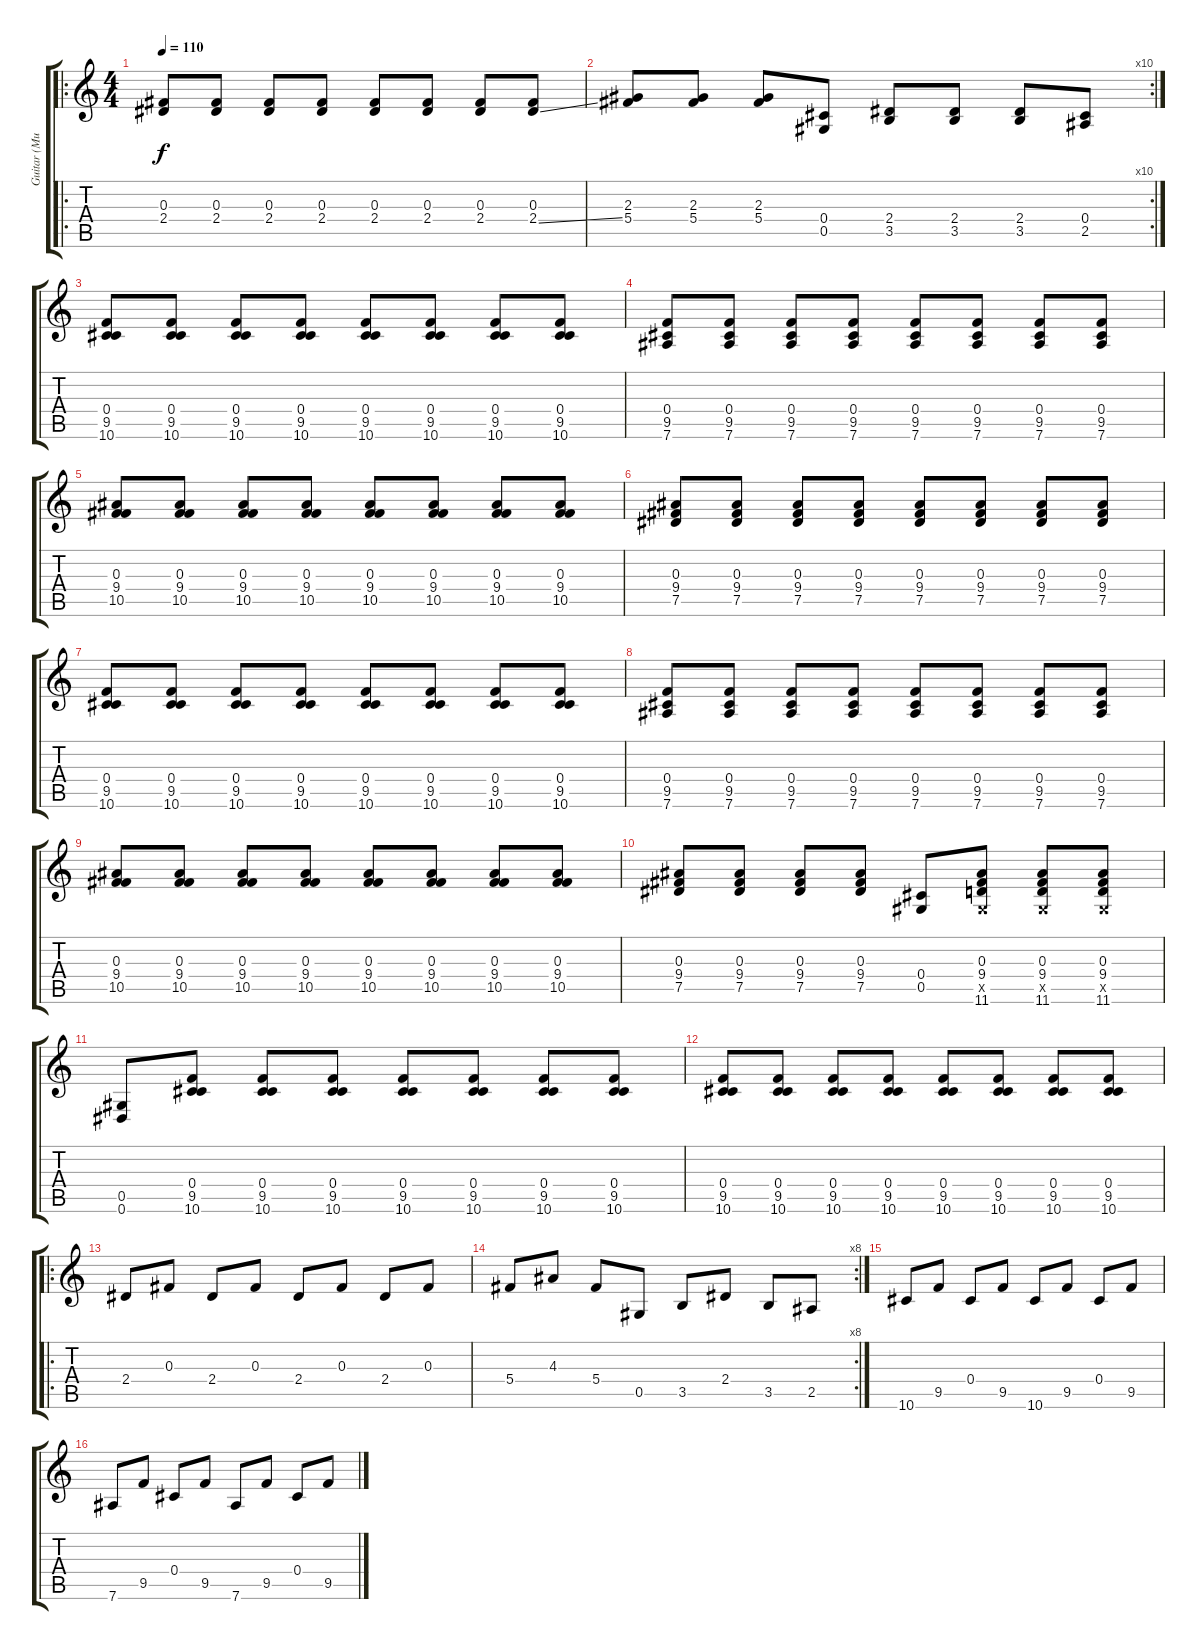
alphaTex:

\track ("Guitar (Muted)" "Guitar (Mu") {instrument electricguitarmuted}
\staff {score tabs}
\tuning (Eb4 Bb3 Gb3 Db3 Ab2 Eb2) {hide}
\ro
\ts (4 4)
\tempo 110
\clef g2
\ks aminor
(0.3 2.4).8{dy f instrument electricguitarmuted} (0.3 2.4).8 (0.3 2.4).8 (0.3 2.4).8 (0.3 2.4).8 (0.3 2.4).8 (0.3 2.4).8 (0.3 2.4{ss}).8 |
\rc 10
(2.3 5.4).8 (2.3 5.4).8 (2.3 5.4).8 (0.4 0.5).8 (2.4 3.5).8 (2.4 3.5).8 (2.4 3.5).8 (0.4 2.5).8 |
(0.4 9.5 10.6).8 (0.4 9.5 10.6).8 (0.4 9.5 10.6).8 (0.4 9.5 10.6).8 (0.4 9.5 10.6).8 (0.4 9.5 10.6).8 (0.4 9.5 10.6).8 (0.4 9.5 10.6).8 |
(0.4 9.5 7.6).8 (0.4 9.5 7.6).8 (0.4 9.5 7.6).8 (0.4 9.5 7.6).8 (0.4 9.5 7.6).8 (0.4 9.5 7.6).8 (0.4 9.5 7.6).8 (0.4 9.5 7.6).8 |
(0.3 9.4 10.5).8 (0.3 9.4 10.5).8 (0.3 9.4 10.5).8 (0.3 9.4 10.5).8 (0.3 9.4 10.5).8 (0.3 9.4 10.5).8 (0.3 9.4 10.5).8 (0.3 9.4 10.5).8 |
(0.3 9.4 7.5).8 (0.3 9.4 7.5).8 (0.3 9.4 7.5).8 (0.3 9.4 7.5).8 (0.3 9.4 7.5).8 (0.3 9.4 7.5).8 (0.3 9.4 7.5).8 (0.3 9.4 7.5).8 |
(0.4 9.5 10.6).8 (0.4 9.5 10.6).8 (0.4 9.5 10.6).8 (0.4 9.5 10.6).8 (0.4 9.5 10.6).8 (0.4 9.5 10.6).8 (0.4 9.5 10.6).8 (0.4 9.5 10.6).8 |
(0.4 9.5 7.6).8 (0.4 9.5 7.6).8 (0.4 9.5 7.6).8 (0.4 9.5 7.6).8 (0.4 9.5 7.6).8 (0.4 9.5 7.6).8 (0.4 9.5 7.6).8 (0.4 9.5 7.6).8 |
(0.3 9.4 10.5).8 (0.3 9.4 10.5).8 (0.3 9.4 10.5).8 (0.3 9.4 10.5).8 (0.3 9.4 10.5).8 (0.3 9.4 10.5).8 (0.3 9.4 10.5).8 (0.3 9.4 10.5).8 |
(0.3 9.4 7.5).8 (0.3 9.4 7.5).8 (0.3 9.4 7.5).8 (0.3 9.4 7.5).8 (0.4 0.5).8 (0.3 9.4 0.5{x} 11.6).8 (0.3 9.4 0.5{x} 11.6).8 (0.3 9.4 0.5{x} 11.6).8 |
(0.5 0.6).8 (0.4 9.5 10.6).8 (0.4 9.5 10.6).8 (0.4 9.5 10.6).8 (0.4 9.5 10.6).8 (0.4 9.5 10.6).8 (0.4 9.5 10.6).8 (0.4 9.5 10.6).8 |
(0.4 9.5 10.6).8 (0.4 9.5 10.6).8 (0.4 9.5 10.6).8 (0.4 9.5 10.6).8 (0.4 9.5 10.6).8 (0.4 9.5 10.6).8 (0.4 9.5 10.6).8 (0.4 9.5 10.6).8 |
\ro
2.4.8 0.3.8 2.4.8 0.3.8 2.4.8 0.3.8 2.4.8 0.3.8 |
\rc 8
5.4.8 4.3.8 5.4.8 0.5.8 3.5.8 2.4.8 3.5.8 2.5.8 |
10.6.8 9.5.8 0.4.8 9.5.8 10.6.8 9.5.8 0.4.8 9.5.8 |
7.6.8 9.5.8 0.4.8 9.5.8 7.6.8 9.5.8 0.4.8 9.5.8
